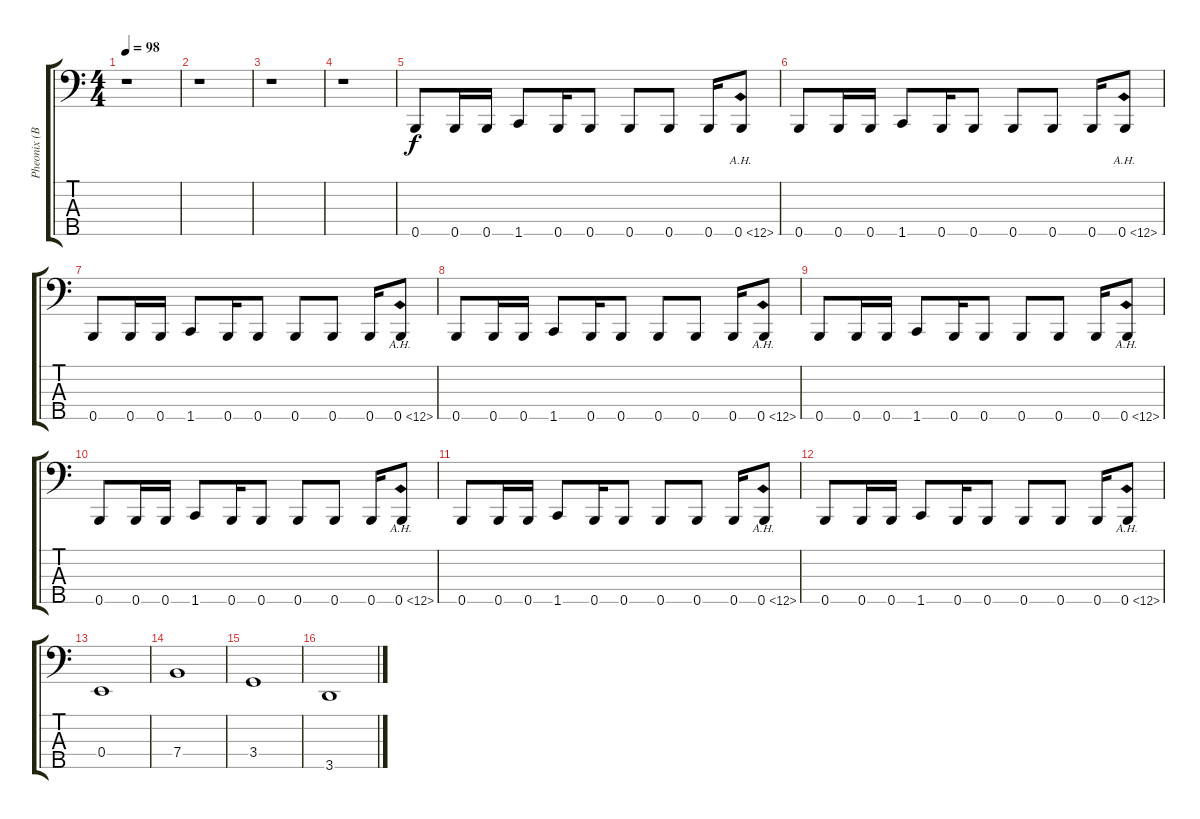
\track ("Pheonix (Bass)" "Pheonix (B") {instrument electricbassfinger}
\staff {score tabs}
\tuning (G2 D2 A1 E1 B0) {hide}
\ts (4 4)
\tempo 98
\clef f4
\ks c
r.1{dy f} |
r.1 |
r.1 |
r.1 |
0.5.8 0.5.16 0.5.16 1.5.8 0.5.16 0.5.8 0.5.8 0.5.8 0.5.16 0.5{ah 12}.8 |
0.5.8 0.5.16 0.5.16 1.5.8 0.5.16 0.5.8 0.5.8 0.5.8 0.5.16 0.5{ah 12}.8 |
0.5.8 0.5.16 0.5.16 1.5.8 0.5.16 0.5.8 0.5.8 0.5.8 0.5.16 0.5{ah 12}.8 |
0.5.8 0.5.16 0.5.16 1.5.8 0.5.16 0.5.8 0.5.8 0.5.8 0.5.16 0.5{ah 12}.8 |
0.5.8 0.5.16 0.5.16 1.5.8 0.5.16 0.5.8 0.5.8 0.5.8 0.5.16 0.5{ah 12}.8 |
0.5.8 0.5.16 0.5.16 1.5.8 0.5.16 0.5.8 0.5.8 0.5.8 0.5.16 0.5{ah 12}.8 |
0.5.8 0.5.16 0.5.16 1.5.8 0.5.16 0.5.8 0.5.8 0.5.8 0.5.16 0.5{ah 12}.8 |
0.5.8 0.5.16 0.5.16 1.5.8 0.5.16 0.5.8 0.5.8 0.5.8 0.5.16 0.5{ah 12}.8 |
0.4.1 |
7.4.1 |
3.4.1 |
3.5.1
